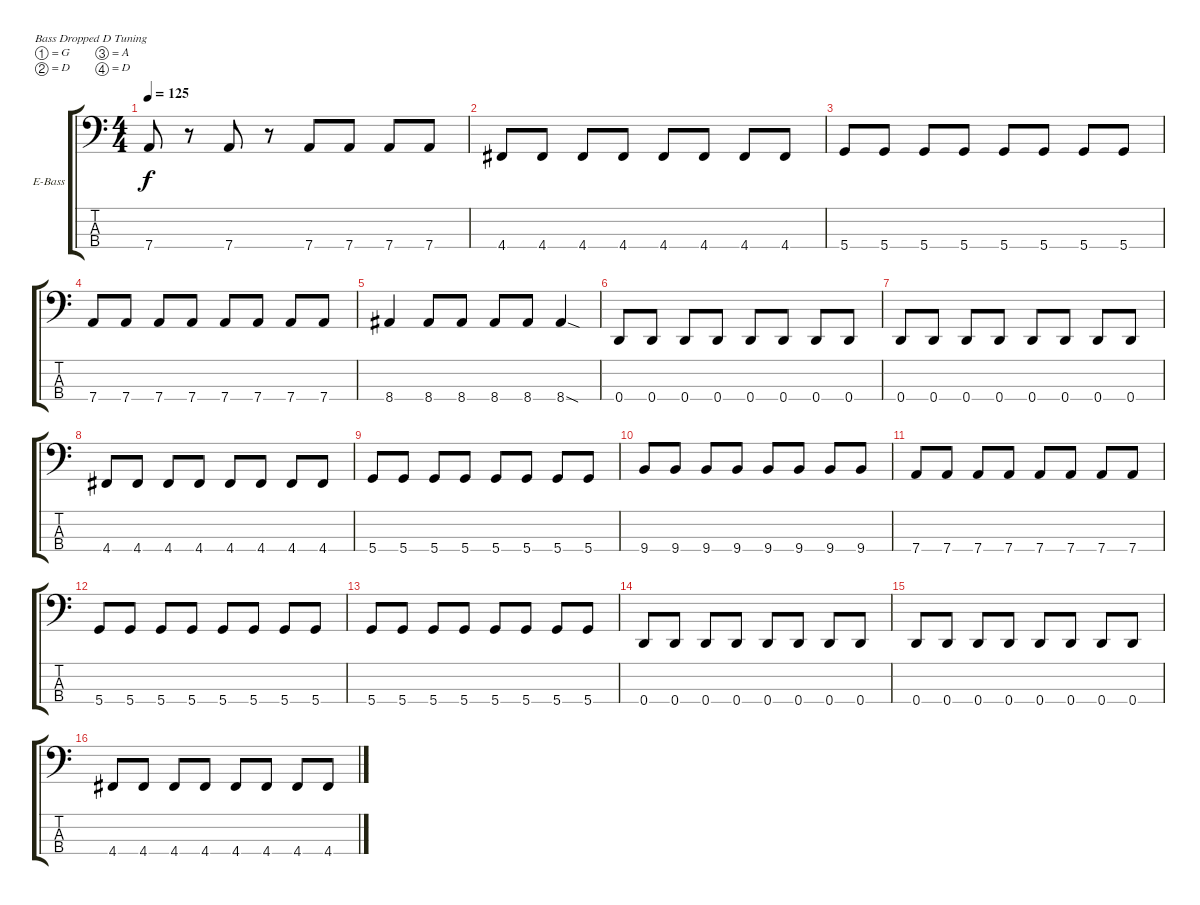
\bracketExtendMode groupsimilarinstruments
\firstSystemTrackNameOrientation horizontal
\otherSystemsTrackNameOrientation horizontal
\track ("Zac Merrick" "E-Bass") {instrument electricbassfinger}
\staff {score tabs}
\tuning (G2 D2 A1 D1)
\ts (4 4)
\tempo 125
\clef f4
\ks c
7.4.8{dy f} r.8 7.4.8 r.8 7.4.8 7.4.8 7.4.8 7.4.8 |
4.4.8 4.4.8 4.4.8 4.4.8 4.4.8 4.4.8 4.4.8 4.4.8 |
5.4.8 5.4.8 5.4.8 5.4.8 5.4.8 5.4.8 5.4.8 5.4.8 |
7.4.8 7.4.8 7.4.8 7.4.8 7.4.8 7.4.8 7.4.8 7.4.8 |
8.4.4 8.4.8 8.4.8 8.4.8 8.4.8 8.4{sod}.4 |
0.4.8 0.4.8 0.4.8 0.4.8 0.4.8 0.4.8 0.4.8 0.4.8 |
0.4.8 0.4.8 0.4.8 0.4.8 0.4.8 0.4.8 0.4.8 0.4.8 |
4.4.8 4.4.8 4.4.8 4.4.8 4.4.8 4.4.8 4.4.8 4.4.8 |
5.4.8 5.4.8 5.4.8 5.4.8 5.4.8 5.4.8 5.4.8 5.4.8 |
9.4.8 9.4.8 9.4.8 9.4.8 9.4.8 9.4.8 9.4.8 9.4.8 |
7.4.8 7.4.8 7.4.8 7.4.8 7.4.8 7.4.8 7.4.8 7.4.8 |
5.4.8 5.4.8 5.4.8 5.4.8 5.4.8 5.4.8 5.4.8 5.4.8 |
5.4.8 5.4.8 5.4.8 5.4.8 5.4.8 5.4.8 5.4.8 5.4.8 |
0.4.8 0.4.8 0.4.8 0.4.8 0.4.8 0.4.8 0.4.8 0.4.8 |
0.4.8 0.4.8 0.4.8 0.4.8 0.4.8 0.4.8 0.4.8 0.4.8 |
4.4.8 4.4.8 4.4.8 4.4.8 4.4.8 4.4.8 4.4.8 4.4.8
